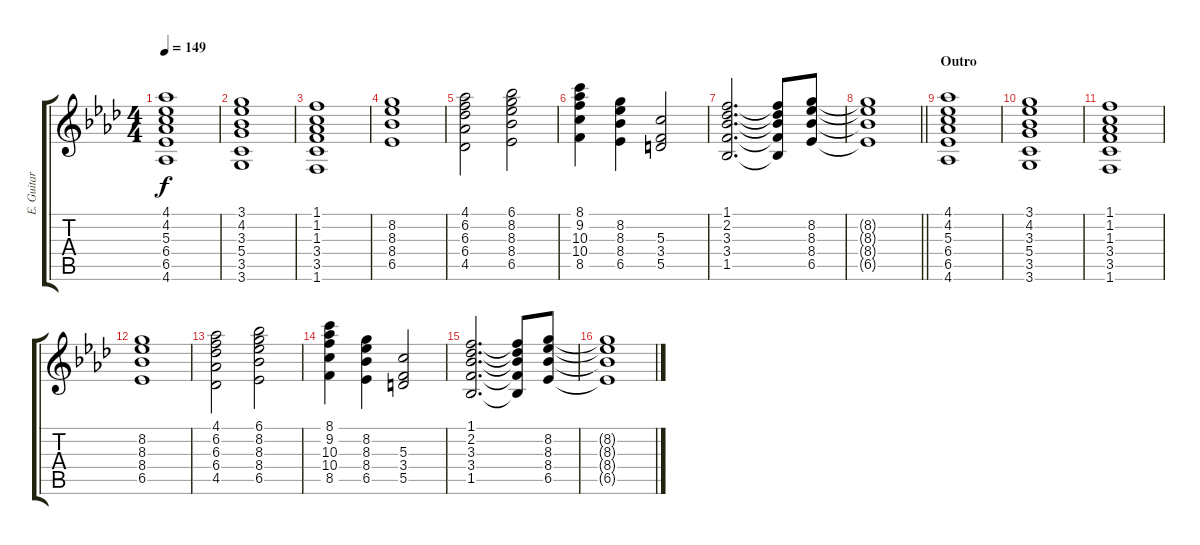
\track ("E. Guitar III" "E. Guitar ") {instrument overdrivenguitar}
\staff {score tabs}
\tuning (E4 B3 G3 D3 A2 E2) {hide}
\ts (4 4)
\tempo 149
\clef g2
\ks ab
(4.1 4.2 5.3 6.4 6.5 4.6).1{dy f} |
(3.1 4.2 3.3 5.4 3.5 3.6).1 |
(1.1 1.2 1.3 3.4 3.5 1.6).1 |
(8.2 8.3 8.4 6.5).1 |
(4.1 6.2 6.3 6.4 4.5).2 (6.1 8.2 8.3 8.4 6.5).2 |
(8.1 9.2 10.3 10.4 8.5).4 (8.2 8.3 8.4 6.5).4 (5.3 3.4 5.5).2 |
(1.1 2.2 3.3 3.4 1.5).2{d} (1.1{t} 2.2{t} 3.3{t} 3.4{t} 1.5{t}).8 (8.2 8.3 8.4 6.5).8 |
\barLineRight lightlight
(8.2{t} 8.3{t} 8.4{t} 6.5{t}).1 |
\section ("" "Outro")
(4.1 4.2 5.3 6.4 6.5 4.6).1 |
(3.1 4.2 3.3 5.4 3.5 3.6).1 |
(1.1 1.2 1.3 3.4 3.5 1.6).1 |
(8.2 8.3 8.4 6.5).1 |
(4.1 6.2 6.3 6.4 4.5).2 (6.1 8.2 8.3 8.4 6.5).2 |
(8.1 9.2 10.3 10.4 8.5).4 (8.2 8.3 8.4 6.5).4 (5.3 3.4 5.5).2 |
(1.1 2.2 3.3 3.4 1.5).2{d} (1.1{t} 2.2{t} 3.3{t} 3.4{t} 1.5{t}).8 (8.2 8.3 8.4 6.5).8 |
(8.2{t} 8.3{t} 8.4{t} 6.5{t}).1
